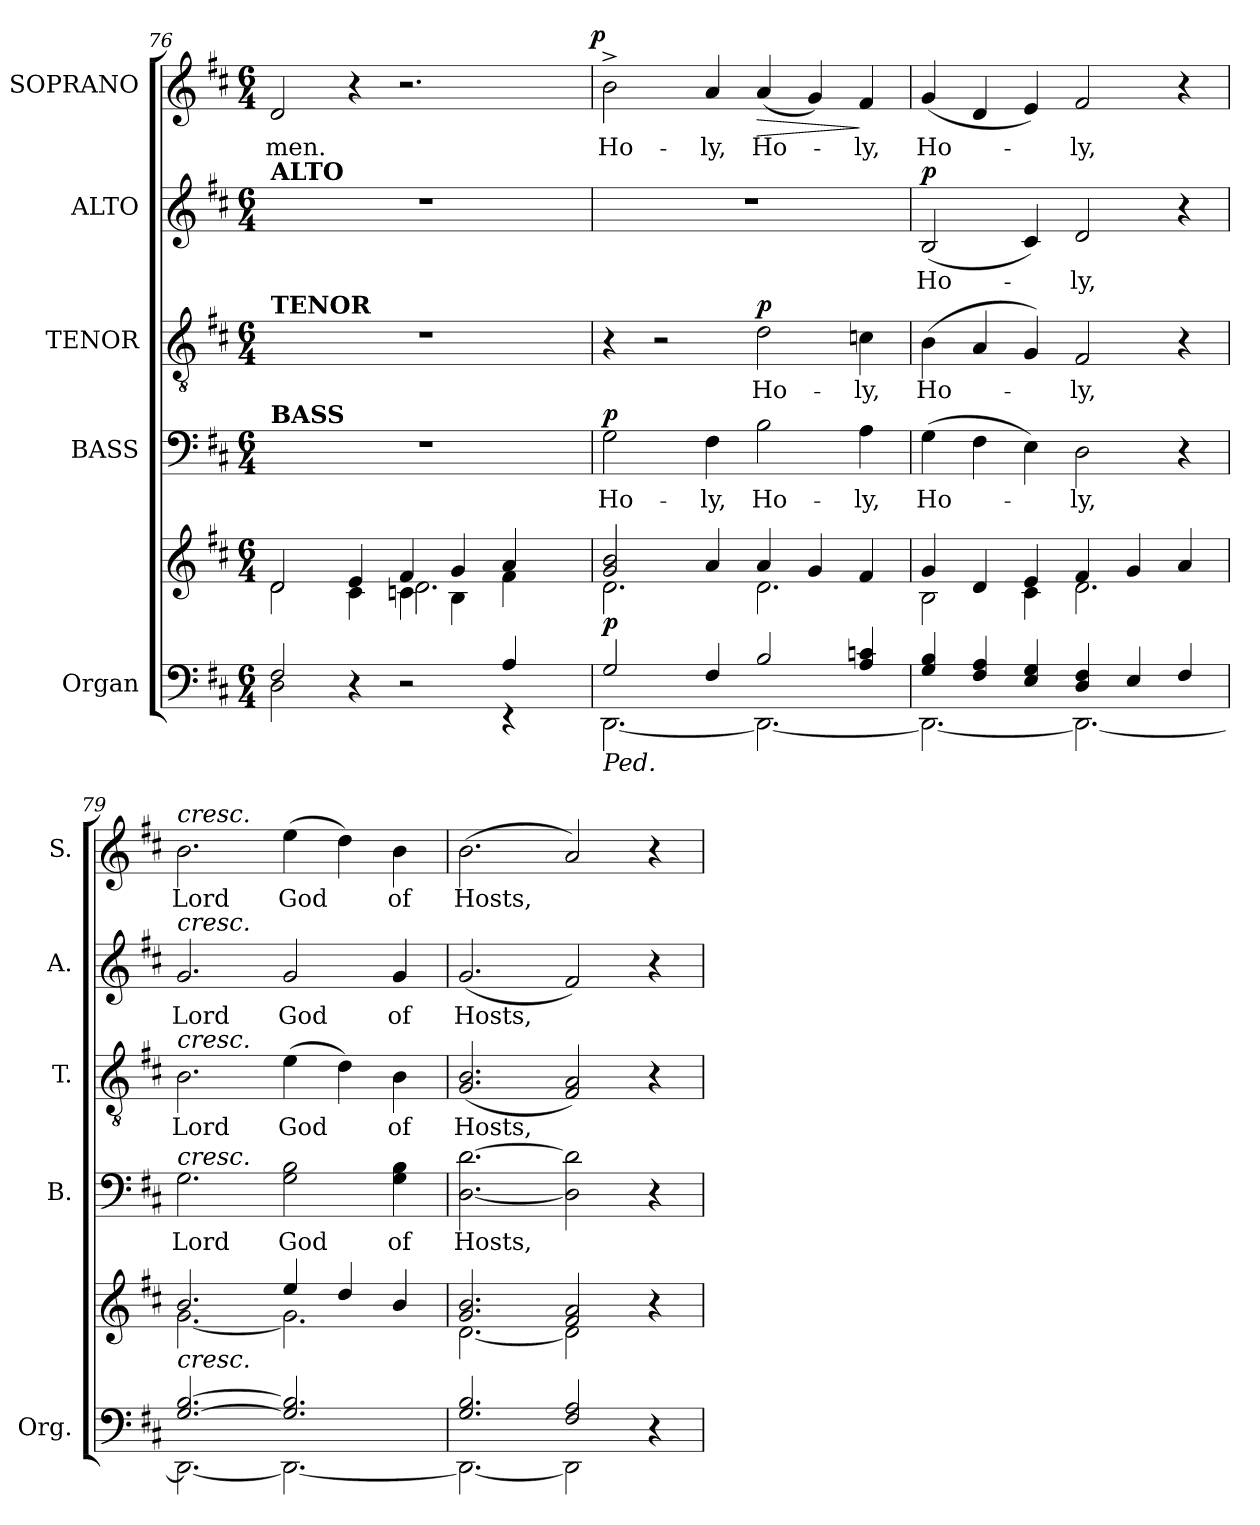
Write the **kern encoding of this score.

**kern	**kern	**dynam	**kern	**text	**dynam	**kern	**text	**dynam	**kern	**text	**dynam	**kern	**text	**dynam
*part5	*part5	*part5	*part4	*part4	*part4	*part3	*part3	*part3	*part2	*part2	*part2	*part1	*part1	*part1
*staff6	*staff5	*staff5/6	*staff4	*staff4	*staff4	*staff3	*staff3	*staff3	*staff2	*staff2	*staff2	*staff1	*staff1	*staff1
*I"Organ	*	*	*I"BASS	*	*	*I"TENOR	*	*	*I"ALTO	*	*	*I"SOPRANO	*	*
*I'Org.	*	*	*I'B.	*	*	*I'T.	*	*	*I'A.	*	*	*I'S.	*	*
!!LO:LB:g=z
*clefF4	*clefG2	*	*clefF4	*	*	*clefGv2	*	*	*clefG2	*	*	*clefG2	*	*
*	*	*	*	*	*	*ITrd7c12	*	*	*	*	*	*	*	*
*k[f#c#]	*k[f#c#]	*	*k[f#c#]	*	*	*k[f#c#]	*	*	*k[f#c#]	*	*	*k[f#c#]	*	*
*D:	*D:	*	*D:	*	*	*D:	*	*	*D:	*	*	*D:	*	*
*M6/4	*M6/4	*	*M6/4	*	*	*M6/4	*	*	*M6/4	*	*	*M6/4	*	*
=76	=76	=76	=76	=76	=76	=76	=76	=76	=76	=76	=76	=76	=76	=76
*^	*^	*	*	*	*	*	*	*	*	*	*	*	*	*
*	*	*	*^	*	*	*	*	*	*	*	*	*	*	*	*	*
!	!	!	!	!	!	!LO:N:vis=1	!	!	!LO:N:vis=1	!	!	!LO:N:vis=1	!	!	!	!	!
!	!	!	!	!	!	!	!	!	!	!	!	!LO:TX:a:B:t=ALTO	!	!	!	!	!
!	!	!	!	!	!	!	!	!	!LO:TX:a:B:t=TENOR	!	!	!	!	!	!	!	!
!	!	!	!	!	!	!LO:TX:a:B:t=BASS	!	!	!	!	!	!	!	!	!	!	!
!	!	!	!	!	!	!	!	!	!	!	!	!	!	!	!	!LO:LY:b:color=#000000	!
*	*	*	*	*	*	*	*	*	*	*	*	*	*	*	*^	*	*
2F#i/	2Di\	2di/	2di\	2.ryy	.	1.r	.	.	1.r	.	.	1.r	.	.	2di/	1ryy	-men.	.
4r	4ryy	4ei/	4c#i\	.	.	.	.	.	.	.	.	.	.	.	4r	.	.	.
2r	2ryy	4f#i/	4cni\	2.di\	.	.	.	.	.	.	.	.	.	.	2.r	.	.	.
.	.	4gi/	4Bi\	.	.	.	.	.	.	.	.	.	.	.	.	4ryy	.	.
4Ai/	4r	4ai/	4f#i\	.	.	.	.	.	.	.	.	.	.	.	.	8ryy	.	.
.	.	.	.	.	.	.	.	.	.	.	.	.	.	.	.	16ryy	.	.
.	.	.	.	.	.	.	.	.	.	.	.	.	.	.	.	32ryy	.	.
.	.	.	.	.	.	.	.	.	.	.	.	.	.	.	.	64ryy	.	.
.	.	.	.	.	.	.	.	.	.	.	.	.	.	.	.	128...ryy	.	.
.	.	.	.	.	.	.	.	.	.	.	.	.	.	.	.	1024ryy	.	p
*	*	*	*v	*v	*	*	*	*	*	*	*	*	*	*	*v	*v	*	*
=77	=77	=77	=77	=77	=77	=77	=77	=77	=77	=77	=77	=77	=77	=77	=77	=77
*	*	*	*^	*	*	*	*	*	*	*	*	*	*	*^	*	*
!	!	!	!	!	!	!	!LO:LY:b:color=#000000	!	!	!	!	!LO:N:vis=1	!	!	!	!	!	!
*	*	*	*v	*v	*	*	*	*	*	*	*	*	*	*	*v	*v	*	*
*	*	*	*^	*	*	*	*	*	*	*	*	*	*	*^	*	*
!	!	!	!	!	!	!	!	!	!	!	!	!	!	!	!LO:TX:a:B:t=CHORUS	!	!	!
!	!	!	!	!	!	!	!	!	!	!	!	!	!	!	!LO:TX:B:t=SOPRANO	!	!	!
!LO:TX:b:i:t=Ped.	!	!	!	!	!	!	!	!	!	!	!	!	!	!	!	!	!	!
!	!	!	!	!	!	!	!	!	!	!	!	!	!	!	!	!	!LO:LY:b:color=#000000	!
*	*	*	*v	*v	*	*	*	*	*	*	*	*	*	*	*v	*v	*	*
2Gi/	[2.DDi\	2gi/ 2bi	2.di\	p	2Gi\	Ho-	p	4r	.	.	1.r	.	.	2b^i\	Ho-	.
.	.	.	.	.	.	.	.	2r	.	.	.	.	.	.	.	.
!	!	!	!	!	!	!LO:LY:b:color=#000000	!	!	!	!	!	!	!	!	!	!
!	!	!	!	!	!	!	!	!	!	!	!	!	!	!	!LO:LY:b:color=#000000	!
4F#i/	.	4ai/	.	.	4F#i\	-ly,	.	.	.	.	.	.	.	4ai/	-ly,	.
!	!	!	!	!	!	!LO:LY:b:color=#000000	!	!	!	!	!	!	!	!	!	!
!	!	!	!	!	!	!	!	!	!LO:LY:b:color=#000000	!	!	!	!	!	!	!
!	!	!	!	!	!	!	!	!	!	!	!	!	!	!	!LO:LY:b:color=#000000	!LO:HP:b
2Bi/	2.DDi\_	4ai/	2.di\	.	2Bi\	Ho-	.	2Di\	Ho-	p	.	.	.	(4ai/	Ho-	>
.	.	4gi/	.	.	.	.	.	.	.	.	.	.	.	4gi/)	.	.
!	!	!	!	!	!	!LO:LY:b:color=#000000	!	!	!	!	!	!	!	!	!	!
!	!	!	!	!	!	!	!	!	!LO:LY:b:color=#000000	!	!	!	!	!	!	!
!	!	!	!	!	!	!	!	!	!	!	!	!	!	!	!LO:LY:b:color=#000000	!
4Ai/ 4cni	.	4f#i/	.	.	4Ai\	-ly,	.	4Cni\	-ly,	.	.	.	.	4f#i/	-ly,	]
=78	=78	=78	=78	=78	=78	=78	=78	=78	=78	=78	=78	=78	=78	=78	=78	=78
!	!	!	!	!	!	!LO:LY:b:color=#000000	!	!	!	!	!	!	!	!	!	!
!	!	!	!	!	!	!	!	!	!LO:LY:b:color=#000000	!	!	!	!	!	!	!
!	!	!	!	!	!	!	!	!	!	!	!	!LO:LY:b:color=#000000	!	!	!	!
!	!	!	!	!	!	!	!	!	!	!	!	!	!	!	!LO:LY:b:color=#000000	!
4Gi/ 4Bi	2.DDi\_	4gi/	2Bi\	.	(4Gi\	Ho-	.	(4BBi\	Ho-	.	(2Bi/	Ho-	p	(4gi/	Ho-	.
4F#i/ 4Ai	.	4di/	.	.	4F#i\	.	.	4AAi/	.	.	.	.	.	4di/	.	.
4Ei/ 4Gi	.	4ei/	4c#i\	.	4Ei\)	.	.	4GGi/)	.	.	4c#i/)	.	.	4ei/)	.	.
!	!	!	!	!	!	!LO:LY:b:color=#000000	!	!	!	!	!	!	!	!	!	!
!	!	!	!	!	!	!	!	!	!LO:LY:b:color=#000000	!	!	!	!	!	!	!
!	!	!	!	!	!	!	!	!	!	!	!	!LO:LY:b:color=#000000	!	!	!	!
!	!	!	!	!	!	!	!	!	!	!	!	!	!	!	!LO:LY:b:color=#000000	!
4Di/ 4F#i	2.DDi\_	4f#i/	2.di\	.	2Di\	-ly,	.	2FF#i/	-ly,	.	2di/	-ly,	.	2f#i/	-ly,	.
4Ei/	.	4gi/	.	.	.	.	.	.	.	.	.	.	.	.	.	.
4F#i/	.	4ai/	.	.	4r	.	.	4r	.	.	4r	.	.	4r	.	.
=79	=79	=79	=79	=79	=79	=79	=79	=79	=79	=79	=79	=79	=79	=79	=79	=79
!	!	!	!	!	!	!LO:LY:b:color=#000000	!	!	!	!	!	!	!	!	!	!
!	!	!	!	!	!	!	!	!	!LO:LY:b:color=#000000	!	!	!	!	!	!	!
!	!	!	!	!	!	!	!	!	!	!	!	!LO:LY:b:color=#000000	!	!	!	!
!	!	!	!	!	!	!	!	!	!	!	!	!	!	!LO:TX:a:i:t=cresc.	!	!
!	!	!	!	!	!	!	!	!	!	!	!LO:TX:a:i:t=cresc.	!	!	!	!	!
!	!	!	!	!	!	!	!	!LO:TX:a:i:t=cresc.	!	!	!	!	!	!	!	!
!	!	!	!	!	!LO:TX:a:i:t=cresc.	!	!	!	!	!	!	!	!	!	!	!
!	!	!LO:TX:b:i:t=cresc.	!	!	!	!	!	!	!	!	!	!	!	!	!	!
!	!	!	!	!	!	!	!	!	!	!	!	!	!	!	!LO:LY:b:color=#000000	!
[2.Gi/ [2.Bi	2.DDi\_	2.bi/	[2.gi\	.	2.Gi\	Lord	.	2.BBi\	Lord	.	2.gi/	Lord	.	2.bi\	Lord	.
!	!	!	!	!	!	!LO:LY:b:color=#000000	!	!	!	!	!	!	!	!	!	!
!	!	!	!	!	!	!	!	!	!LO:LY:b:color=#000000	!	!	!	!	!	!	!
!	!	!	!	!	!	!	!	!	!	!	!	!LO:LY:b:color=#000000	!	!	!	!
!	!	!	!	!	!	!	!	!	!	!	!	!	!	!	!LO:LY:b:color=#000000	!
2.Gi/] 2.Bi]	2.DDi\_	4eei/	2.gi\]	.	2Gi\ 2Bi	God	.	(4Ei\	God	.	2gi/	God	.	(4eei\	God	.
.	.	4ddi/	.	.	.	.	.	4Di\)	.	.	.	.	.	4ddi\)	.	.
!	!	!	!	!	!	!LO:LY:b:color=#000000	!	!	!	!	!	!	!	!	!	!
!	!	!	!	!	!	!	!	!	!LO:LY:b:color=#000000	!	!	!	!	!	!	!
!	!	!	!	!	!	!	!	!	!	!	!	!LO:LY:b:color=#000000	!	!	!	!
!	!	!	!	!	!	!	!	!	!	!	!	!	!	!	!LO:LY:b:color=#000000	!
.	.	4bi/	.	.	4Gi\ 4Bi	of	.	4BBi\	of	.	4gi/	of	.	4bi\	of	.
=80	=80	=80	=80	=80	=80	=80	=80	=80	=80	=80	=80	=80	=80	=80	=80	=80
!	!	!	!	!	!	!LO:LY:b:color=#000000	!	!	!	!	!	!	!	!	!	!
!	!	!	!	!	!	!	!	!	!LO:LY:b:color=#000000	!	!	!	!	!	!	!
!	!	!	!	!	!	!	!	!	!	!	!	!LO:LY:b:color=#000000	!	!	!	!
!	!	!	!	!	!	!	!	!	!	!	!	!	!	!	!LO:LY:b:color=#000000	!
2.Gi/ 2.Bi	2.DDi\_	2.gi/ 2.bi	[2.di\	.	[2.Di\ [2.di	Hosts,	.	(2.GGi/ 2.BBi	Hosts,	.	(2.gi/	Hosts,	.	(2.bi\	Hosts,	.
2F#i/ 2Ai	2DDi\]	2f#i/ 2ai	2di\]	.	2Di\] 2di]	.	.	2FF#i/ 2AAi)	.	.	2f#i/)	.	.	2ai/)	.	.
4r	4ryy	4r	4ryy	.	4r	.	.	4r	.	.	4r	.	.	4r	.	.
*v	*v	*	*	*	*	*	*	*	*	*	*	*	*	*	*	*
*	*v	*v	*	*	*	*	*	*	*	*	*	*	*	*	*
=	=	=	=	=	=	=	=	=	=	=	=	=	=	=
*-	*-	*-	*-	*-	*-	*-	*-	*-	*-	*-	*-	*-	*-	*-
